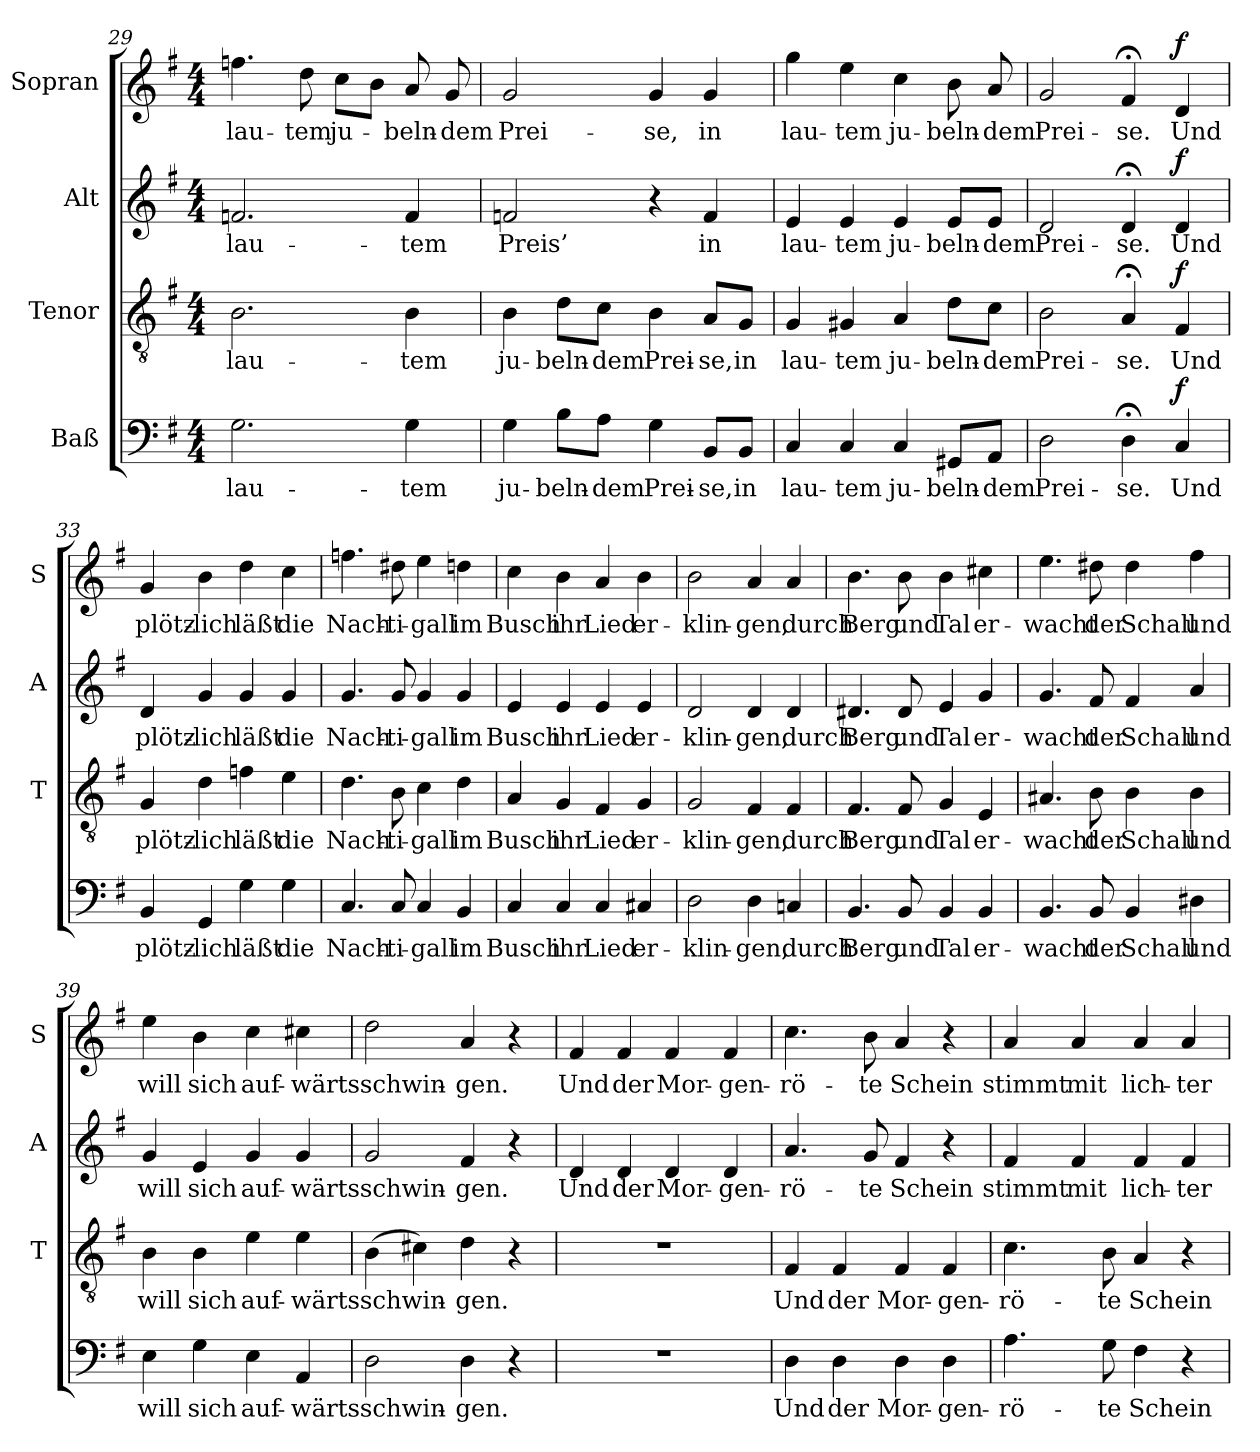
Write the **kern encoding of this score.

**kern	**text	**dynam	**kern	**text	**dynam	**kern	**text	**dynam	**kern	**text	**dynam
*part4	*part4	*part4	*part3	*part3	*part3	*part2	*part2	*part2	*part1	*part1	*part1
*staff4	*staff4	*staff4	*staff3	*staff3	*staff3	*staff2	*staff2	*staff2	*staff1	*staff1	*staff1
*I"Baß	*	*	*I"Tenor	*	*	*I"Alt	*	*	*I"Sopran	*	*
*	*	*	*I'T	*	*	*I'A	*	*	*I'S	*	*
*clefF4	*	*	*clefGv2	*	*	*clefG2	*	*	*clefG2	*	*
*k[f#]	*	*	*k[f#]	*	*	*k[f#]	*	*	*k[f#]	*	*
*G:	*	*	*G:	*	*	*G:	*	*	*G:	*	*
*M4/4	*	*	*M4/4	*	*	*M4/4	*	*	*M4/4	*	*
=29	=29	=29	=29	=29	=29	=29	=29	=29	=29	=29	=29
2.G	lau-	.	2.B	lau-	.	2.fn	lau-	.	4.ffn	lau-	.
.	.	.	.	.	.	.	.	.	8dd	-tem	.
.	.	.	.	.	.	.	.	.	8ccL	ju-	.
.	.	.	.	.	.	.	.	.	8bJ	.	.
4G	-tem	.	4B	-tem	.	4f	-tem	.	8a	-beln-	.
.	.	.	.	.	.	.	.	.	8g	-dem	.
=30	=30	=30	=30	=30	=30	=30	=30	=30	=30	=30	=30
4G	ju-	.	4B	ju-	.	2fn	Preis’	.	2g	Prei-	.
8BL	-beln-	.	8dL	-beln-	.	.	.	.	.	.	.
8AJ	-dem	.	8cJ	-dem	.	.	.	.	.	.	.
4G	Prei-	.	4B	Prei-	.	4r	.	.	4g	-se,	.
8BBL	-se,	.	8AL	-se,	.	4f	in	.	4g	in	.
8BBJ	in	.	8GJ	in	.	.	.	.	.	.	.
=31	=31	=31	=31	=31	=31	=31	=31	=31	=31	=31	=31
4C	lau-	.	4G	lau-	.	4e	lau-	.	4gg	lau-	.
4C	-tem	.	4G#X	-tem	.	4e	-tem	.	4ee	-tem	.
4C	ju-	.	4A	ju-	.	4e	ju-	.	4cc	ju-	.
8GG#XL	-beln-	.	8dL	-beln-	.	8eL	-beln-	.	8b	-beln-	.
8AAJ	-dem	.	8cJ	-dem	.	8eJ	-dem	.	8a	-dem	.
=32	=32	=32	=32	=32	=32	=32	=32	=32	=32	=32	=32
2D	Prei-	.	2B	Prei-	.	2d	Prei-	.	2g	Prei-	.
4D;<	-se.	.	4A;<	-se.	.	4d;<	-se.	.	4f#;<	-se.	.
!	!	!LO:DY:a	!	!	!LO:DY:a	!	!	!LO:DY:a	!	!	!LO:DY:a
4C	Und	f	4F#	Und	f	4d	Und	f	4d	Und	f
=33	=33	=33	=33	=33	=33	=33	=33	=33	=33	=33	=33
4BB	plötz-	.	4G	plötz-	.	4d	plötz-	.	4g	plötz-	.
4GG	-lich	.	4d	-lich	.	4g	-lich	.	4b	-lich	.
4G	läßt	.	4fn	läßt	.	4g	läßt	.	4dd	läßt	.
4G	die	.	4e	die	.	4g	die	.	4cc	die	.
=34	=34	=34	=34	=34	=34	=34	=34	=34	=34	=34	=34
4.C	Nach-	.	4.d	Nach-	.	4.g	Nach-	.	4.ffn	Nach-	.
8C	-ti-	.	8B	-ti-	.	8g	-ti-	.	8dd#X	-ti-	.
4C	-gall	.	4c	-gall	.	4g	-gall	.	4ee	-gall	.
4BB	im	.	4d	im	.	4g	im	.	4ddn	im	.
=35	=35	=35	=35	=35	=35	=35	=35	=35	=35	=35	=35
4C	Busch	.	4A	Busch	.	4e	Busch	.	4cc	Busch	.
4C	ihr	.	4G	ihr	.	4e	ihr	.	4b	ihr	.
4C	Lied	.	4F#	Lied	.	4e	Lied	.	4a	Lied	.
4C#X	er-	.	4G	er-	.	4e	er-	.	4b	er-	.
=36	=36	=36	=36	=36	=36	=36	=36	=36	=36	=36	=36
2D	-klin-	.	2G	-klin-	.	2d	-klin-	.	2b	-klin-	.
4D	-gen,	.	4F#	-gen,	.	4d	-gen,	.	4a	-gen,	.
4Cn	durch	.	4F#	durch	.	4d	durch	.	4a	durch	.
=37	=37	=37	=37	=37	=37	=37	=37	=37	=37	=37	=37
4.BB	Berg	.	4.F#	Berg	.	4.d#X	Berg	.	4.b	Berg	.
8BB	und	.	8F#	und	.	8d#	und	.	8b	und	.
4BB	Tal	.	4G	Tal	.	4e	Tal	.	4b	Tal	.
4BB	er-	.	4E	er-	.	4g	er-	.	4cc#X	er-	.
=38	=38	=38	=38	=38	=38	=38	=38	=38	=38	=38	=38
4.BB	-wacht	.	4.A#X	-wacht	.	4.g	-wacht	.	4.ee	-wacht	.
8BB	der	.	8B	der	.	8f#	der	.	8dd#X	der	.
4BB	Schall	.	4B	Schall	.	4f#	Schall	.	4dd#	Schall	.
4D#X	und	.	4B	und	.	4a	und	.	4ff#	und	.
=39	=39	=39	=39	=39	=39	=39	=39	=39	=39	=39	=39
4E	will	.	4B	will	.	4g	will	.	4ee	will	.
4G	sich	.	4B	sich	.	4e	sich	.	4b	sich	.
4E	auf-	.	4e	auf-	.	4g	auf-	.	4cc	auf-	.
4AA	-wärts	.	4e	-wärts	.	4g	-wärts	.	4cc#X	-wärts	.
=40	=40	=40	=40	=40	=40	=40	=40	=40	=40	=40	=40
2D	schwin-	.	(4B	schwin-	.	2g	schwin-	.	2dd	schwin-	.
.	.	.	4c#X)	.	.	.	.	.	.	.	.
4D	-gen.	.	4d	-gen.	.	4f#	-gen.	.	4a	-gen.	.
4r	.	.	4r	.	.	4r	.	.	4r	.	.
=41	=41	=41	=41	=41	=41	=41	=41	=41	=41	=41	=41
1r	.	.	1r	.	.	4d	Und	.	4f#	Und	.
.	.	.	.	.	.	4d	der	.	4f#	der	.
.	.	.	.	.	.	4d	Mor-	.	4f#	Mor-	.
.	.	.	.	.	.	4d	-gen-	.	4f#	-gen-	.
=42	=42	=42	=42	=42	=42	=42	=42	=42	=42	=42	=42
4D	Und	.	4F#	Und	.	4.a	-rö-	.	4.cc	-rö-	.
4D	der	.	4F#	der	.	.	.	.	.	.	.
.	.	.	.	.	.	8g	-te	.	8b	-te	.
4D	Mor-	.	4F#	Mor-	.	4f#	Schein	.	4a	Schein	.
4D	-gen-	.	4F#	-gen-	.	4r	.	.	4r	.	.
=43	=43	=43	=43	=43	=43	=43	=43	=43	=43	=43	=43
4.A	-rö-	.	4.c	-rö-	.	4f#	stimmt	.	4a	stimmt	.
.	.	.	.	.	.	4f#	mit	.	4a	mit	.
8G	-te	.	8B	-te	.	.	.	.	.	.	.
4F#	Schein	.	4A	Schein	.	4f#	lich-	.	4a	lich-	.
4r	.	.	4r	.	.	4f#	-ter	.	4a	-ter	.
=	=	=	=	=	=	=	=	=	=	=	=
*-	*-	*-	*-	*-	*-	*-	*-	*-	*-	*-	*-
